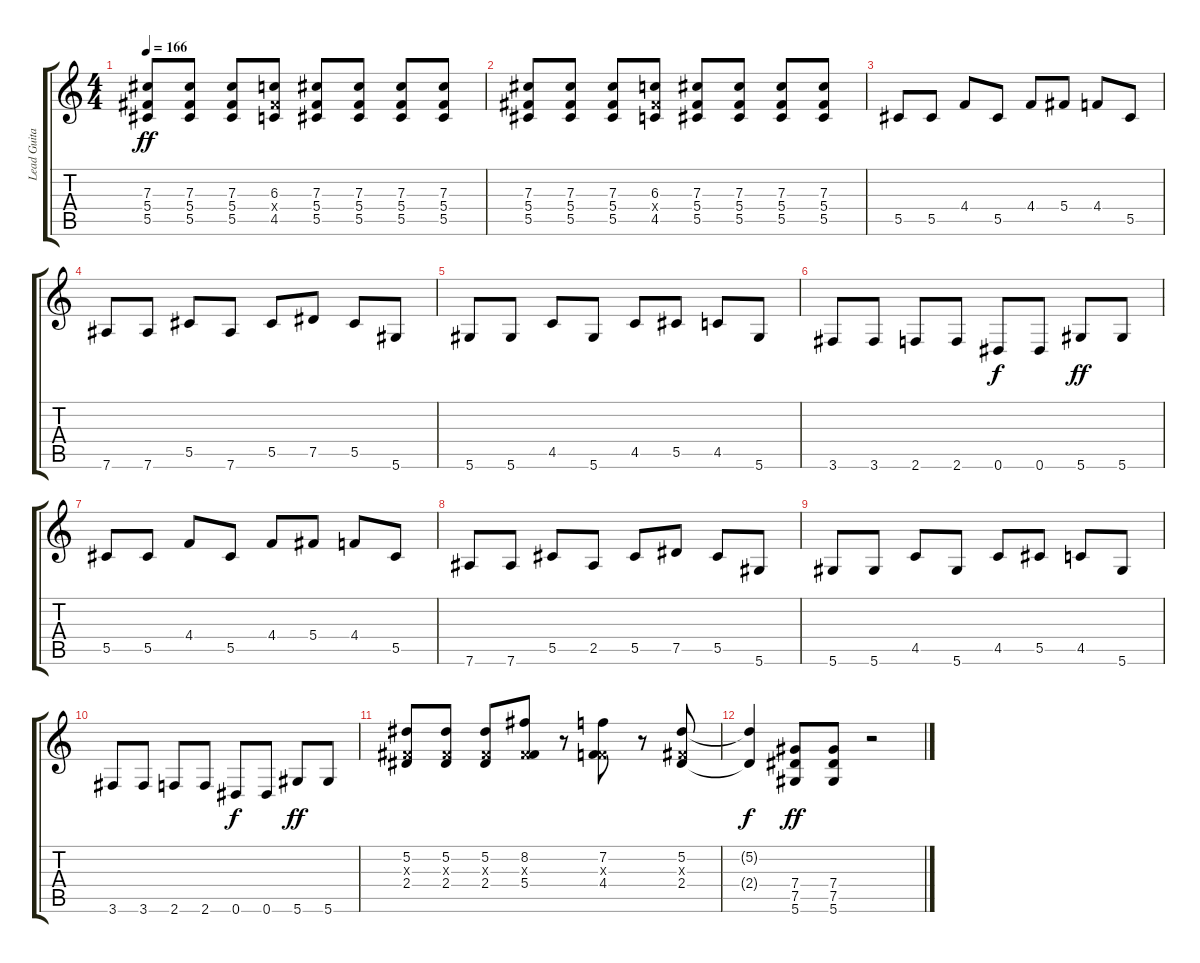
\track ("Lead Guitar (Vinnie)" "Lead Guita") {instrument distortionguitar}
\staff {score tabs}
\tuning (Eb4 Bb3 Gb3 Db3 Ab2 Eb2) {hide}
\ts (4 4)
\tempo 166
\clef g2
\ks c
(7.3 5.4 5.5).8{dy ff} (7.3 5.4 5.5).8 (7.3 5.4 5.5).8 (6.3 5.4{x} 4.5).8 (7.3 5.4 5.5).8 (7.3 5.4 5.5).8 (7.3 5.4 5.5).8 (7.3 5.4 5.5).8 |
(7.3 5.4 5.5).8 (7.3 5.4 5.5).8 (7.3 5.4 5.5).8 (6.3 5.4{x} 4.5).8 (7.3 5.4 5.5).8 (7.3 5.4 5.5).8 (7.3 5.4 5.5).8 (7.3 5.4 5.5).8 |
5.5.8{volume 16} 5.5.8 4.4.8 5.5.8 4.4.8 5.4.8 4.4.8 5.5.8 |
7.6.8 7.6.8 5.5.8 7.6.8 5.5.8 7.5.8 5.5.8 5.6.8 |
5.6.8 5.6.8 4.5.8 5.6.8 4.5.8 5.5.8 4.5.8 5.6.8 |
3.6.8 3.6.8 2.6.8 2.6.8 0.6.8{dy f} 0.6.8 5.6.8{dy ff} 5.6.8 |
5.5.8 5.5.8 4.4.8 5.5.8 4.4.8 5.4.8 4.4.8 5.5.8 |
7.6.8 7.6.8 5.5.8 2.5.8 5.5.8 7.5.8 5.5.8 5.6.8 |
5.6.8 5.6.8 4.5.8 5.6.8 4.5.8 5.5.8 4.5.8 5.6.8 |
3.6.8 3.6.8 2.6.8 2.6.8 0.6.8{dy f} 0.6.8 5.6.8{dy ff} 5.6.8 |
(5.2 0.3{x} 2.4).8 (5.2 0.3{x} 2.4).8 (5.2 0.3{x} 2.4).8 (8.2 0.3{x} 5.4).8 r.8 (7.2 0.3{x} 4.4).8 r.8 (5.2 0.3{x} 2.4).8 |
(5.2{t} 2.4{t}).4{dy f} (7.4 7.5 5.6).8{dy ff} (7.4 7.5 5.6).8 r.2
